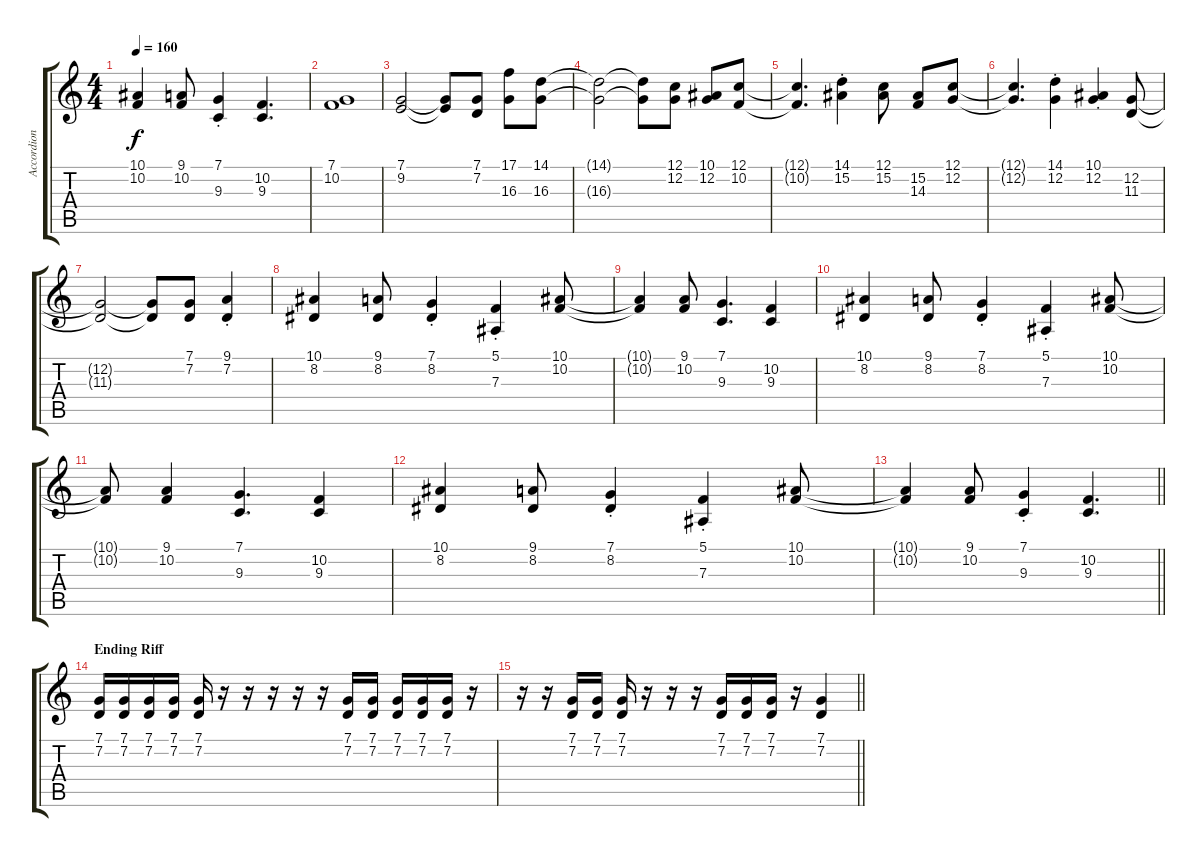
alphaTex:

\track ("Accordion" "Accordion") {instrument accordion}
\staff {score tabs}
\tuning (C4 G3 Eb3 Bb2 F2 C2) {hide}
\ts (4 4)
\tempo 160
\clef g2
\ks c
(10.1{t} 10.2{t}).4{dy f} (9.1 10.2).8 (7.1{st} 9.3{st}).4 (10.2 9.3).4{d} |
(7.1 10.2).1 |
(7.1 9.2).2 (7.1{t} 9.2{t}).8 (7.1 7.2).8 (17.1 16.3).8 (14.1 16.3).8 |
(14.1{t} 16.3{t}).2 (14.1{t} 16.3{t}).8 (12.1 12.2).8 (10.1 12.2).8 (12.1 10.2).8 |
(12.1{t} 10.2{t}).4{d} (14.1{st} 15.2{st}).4 (12.1 15.2).8 (15.2 14.3).8 (12.1 12.2).8 |
(12.1{t} 12.2{t}).4{d} (14.1{st} 12.2{st}).4 (10.1{st} 12.2{st}).4 (12.2 11.3).8 |
(12.2{t} 11.3{t}).2 (12.2{t} 11.3{t}).8 (7.1 7.2).8 (9.1{st} 7.2{st}).4 |
(10.1 8.2).4 (9.1 8.2).8 (7.1{st} 8.2{st}).4 (5.1{st} 7.3{st}).4 (10.1 10.2).8 |
(10.1{t} 10.2{t}).4 (9.1 10.2).8 (7.1 9.3).4{d} (10.2 9.3).4 |
(10.1 8.2).4 (9.1 8.2).8 (7.1{st} 8.2{st}).4 (5.1{st} 7.3{st}).4 (10.1 10.2).8 |
(10.1{t} 10.2{t}).8 (9.1 10.2).4 (7.1 9.3).4{d} (10.2 9.3).4 |
(10.1 8.2).4 (9.1 8.2).8 (7.1{st} 8.2{st}).4 (5.1{st} 7.3{st}).4 (10.1 10.2).8 |
\barLineRight lightlight
(10.1{t} 10.2{t}).4 (9.1 10.2).8 (7.1{st} 9.3{st}).4 (10.2 9.3).4{d} |
\section ("" "Ending Riff")
(7.1 7.2).16 (7.1 7.2).16 (7.1 7.2).16 (7.1 7.2).16 (7.1 7.2).16 r.16 r.16 r.16 r.16 r.16 (7.1 7.2).16 (7.1 7.2).16 (7.1 7.2).16 (7.1 7.2).16 (7.1 7.2).16 r.16 |
\barLineRight lightlight
r.16 r.16 (7.1 7.2).16 (7.1 7.2).16 (7.1 7.2).16 r.16 r.16 r.16 (7.1 7.2).16 (7.1 7.2).16 (7.1 7.2).16 r.16 (7.1 7.2).4
